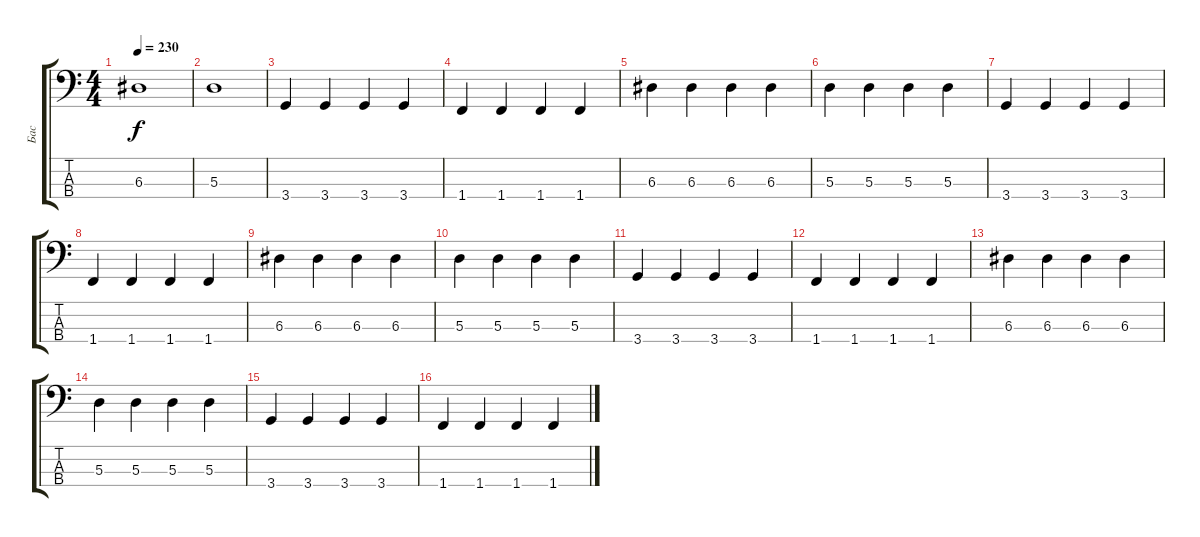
\track ("Бас" "Бас") {instrument electricbassfinger}
\staff {score tabs}
\tuning (G2 D2 A1 E1) {hide}
\ts (4 4)
\tempo 230
\clef f4
\ks c
6.3.1{dy f} |
5.3.1 |
3.4.4 3.4.4 3.4.4 3.4.4 |
1.4.4 1.4.4 1.4.4 1.4.4 |
6.3.4 6.3.4 6.3.4 6.3.4 |
5.3.4 5.3.4 5.3.4 5.3.4 |
3.4.4 3.4.4 3.4.4 3.4.4 |
1.4.4 1.4.4 1.4.4 1.4.4 |
6.3.4 6.3.4 6.3.4 6.3.4 |
5.3.4 5.3.4 5.3.4 5.3.4 |
3.4.4 3.4.4 3.4.4 3.4.4 |
1.4.4 1.4.4 1.4.4 1.4.4 |
6.3.4 6.3.4 6.3.4 6.3.4 |
5.3.4 5.3.4 5.3.4 5.3.4 |
3.4.4 3.4.4 3.4.4 3.4.4 |
1.4.4 1.4.4 1.4.4 1.4.4
